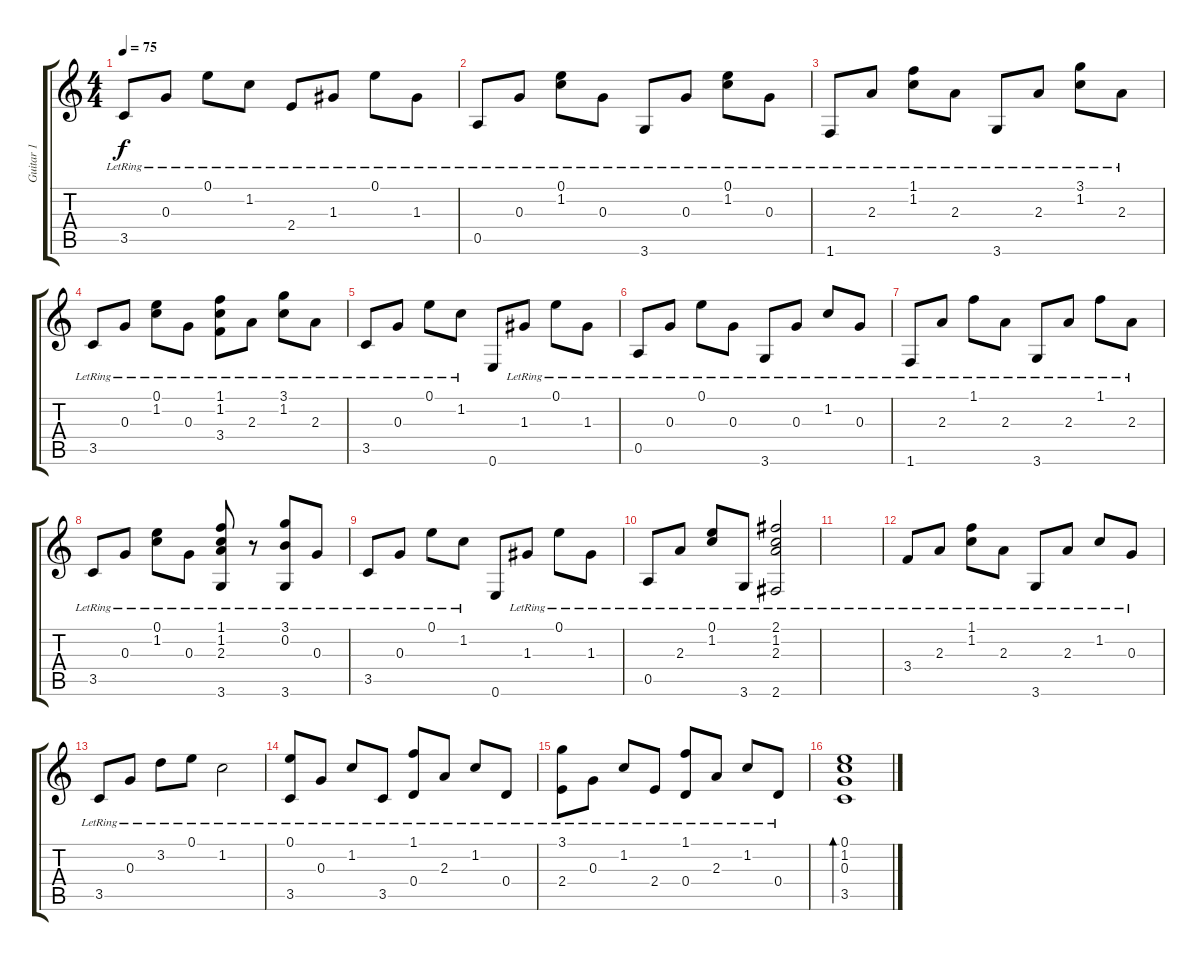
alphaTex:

\track ("Guitar 1" "Guitar 1") {instrument acousticguitarsteel}
\staff {score tabs}
\tuning (E4 B3 G3 D3 A2 E2) {hide}
\ts (4 4)
\tempo 75
\clef g2
\ks c
3.5{lr}.8{dy f} 0.3{lr}.8 0.1{lr}.8 1.2{lr}.8 2.4{lr}.8 1.3{lr}.8 0.1{lr}.8 1.3{lr}.8 |
0.5{lr}.8 0.3{lr}.8 (0.1{lr} 1.2{lr}).8 0.3{lr}.8 3.6{lr}.8 0.3{lr}.8 (0.1{lr} 1.2{lr}).8 0.3{lr}.8 |
1.6{lr}.8 2.3{lr}.8 (1.1{lr} 1.2{lr}).8 2.3{lr}.8 3.6{lr}.8 2.3{lr}.8 (3.1{lr} 1.2{lr}).8 2.3{lr}.8 |
3.5{lr}.8 0.3{lr}.8 (0.1{lr} 1.2{lr}).8 0.3{lr}.8 (1.1{lr} 1.2{lr} 3.4{lr}).8 2.3{lr}.8 (3.1{lr} 1.2{lr}).8 2.3{lr}.8 |
3.5{lr}.8 0.3{lr}.8 0.1{lr}.8 1.2{lr}.8 0.6.8 1.3{lr}.8 0.1{lr}.8 1.3{lr}.8 |
0.5{lr}.8 0.3{lr}.8 0.1{lr}.8 0.3{lr}.8 3.6{lr}.8 0.3{lr}.8 1.2{lr}.8 0.3{lr}.8 |
1.6{lr}.8 2.3{lr}.8 1.1{lr}.8 2.3{lr}.8 3.6{lr}.8 2.3{lr}.8 1.1{lr}.8 2.3{lr}.8 |
3.5{lr}.8 0.3{lr}.8 (0.1{lr} 1.2{lr}).8 0.3{lr}.8 (1.1{lr} 1.2{lr} 2.3 3.6).8 r.8 (3.1{lr} 0.2{lr} 3.6).8 0.3{lr}.8 |
3.5{lr}.8 0.3{lr}.8 0.1{lr}.8 1.2{lr}.8 0.6.8 1.3{lr}.8 0.1{lr}.8 1.3{lr}.8 |
0.5{lr}.8 2.3{lr}.8 (0.1{lr} 1.2{lr}).8 3.6{lr}.8 (2.1 1.2 2.3 2.6{lr}).2 |
|
3.4{lr}.8 2.3{lr}.8 (1.1{lr} 1.2{lr}).8 2.3{lr}.8 3.6{lr}.8 2.3{lr}.8 1.2{lr}.8 0.3{lr}.8 |
3.5{lr}.8 0.3{lr}.8 3.2{lr}.8 0.1{lr}.8 1.2{lr}.2 |
(0.1{lr} 3.5{lr}).8 0.3{lr}.8 1.2{lr}.8 3.5{lr}.8 (1.1{lr} 0.4{lr}).8 2.3{lr}.8 1.2{lr}.8 0.4{lr}.8 |
(3.1{lr} 2.4{lr}).8 0.3{lr}.8 1.2{lr}.8 2.4{lr}.8 (1.1{lr} 0.4{lr}).8 2.3{lr}.8 1.2{lr}.8 0.4{lr}.8 |
(0.1 1.2 0.3 3.5).1{bd 480}
